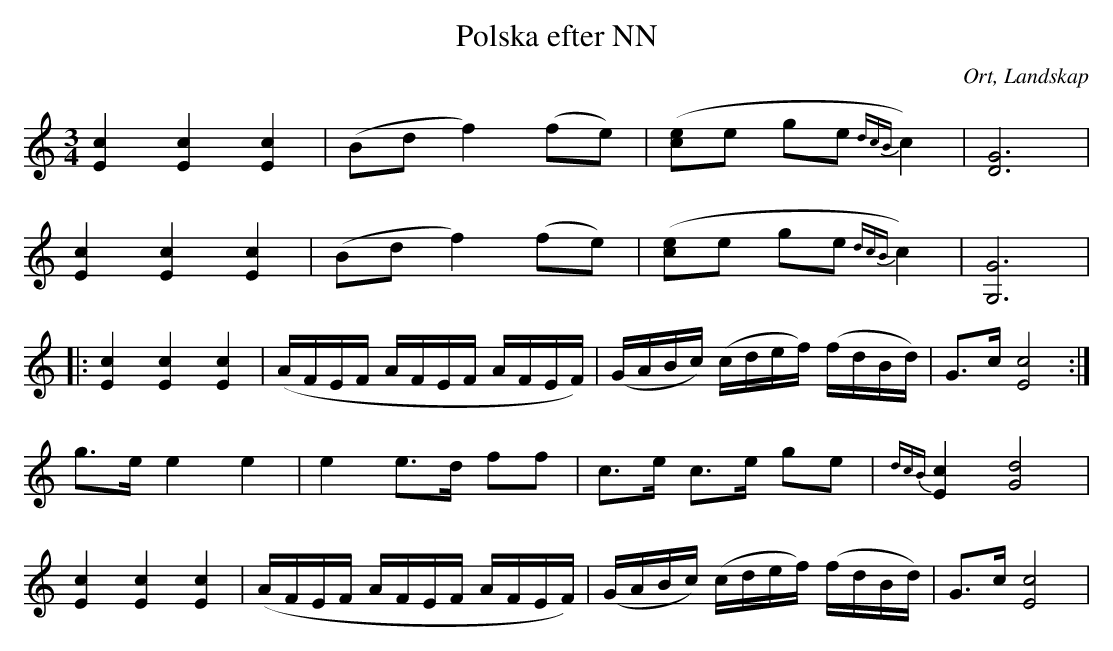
X:1
T:Polska efter NN
O:Ort, Landskap
M:3/4
L:1/16
K:C
[E4c4] [E4c4] [E4c4]|(B2d2 f4) (f2e2)|([c2e2]e2 g2e2 {dcB}c4)|[G12D12]|
[E4c4] [E4c4] [E4c4]|(B2d2 f4) (f2e2)|([c2e2]e2 g2e2 {dcB}c4)|[G,12G12]|
|:[E4c4] [E4c4] [E4c4]|(AFEF AFEF AFEF)|(GABc) (cdef) (fdBd)|G2>c2 [E8c8]:|
g2>e2 e4 e4|e4 e2>d2 f2f2|c2>e2 c2>e2 g2e2|{dcB}[E4c4] [G8d8]|
[E4c4] [E4c4] [E4c4]|(AFEF AFEF AFEF)|(GABc) (cdef) (fdBd)|G2>c2 [E8c8]|
